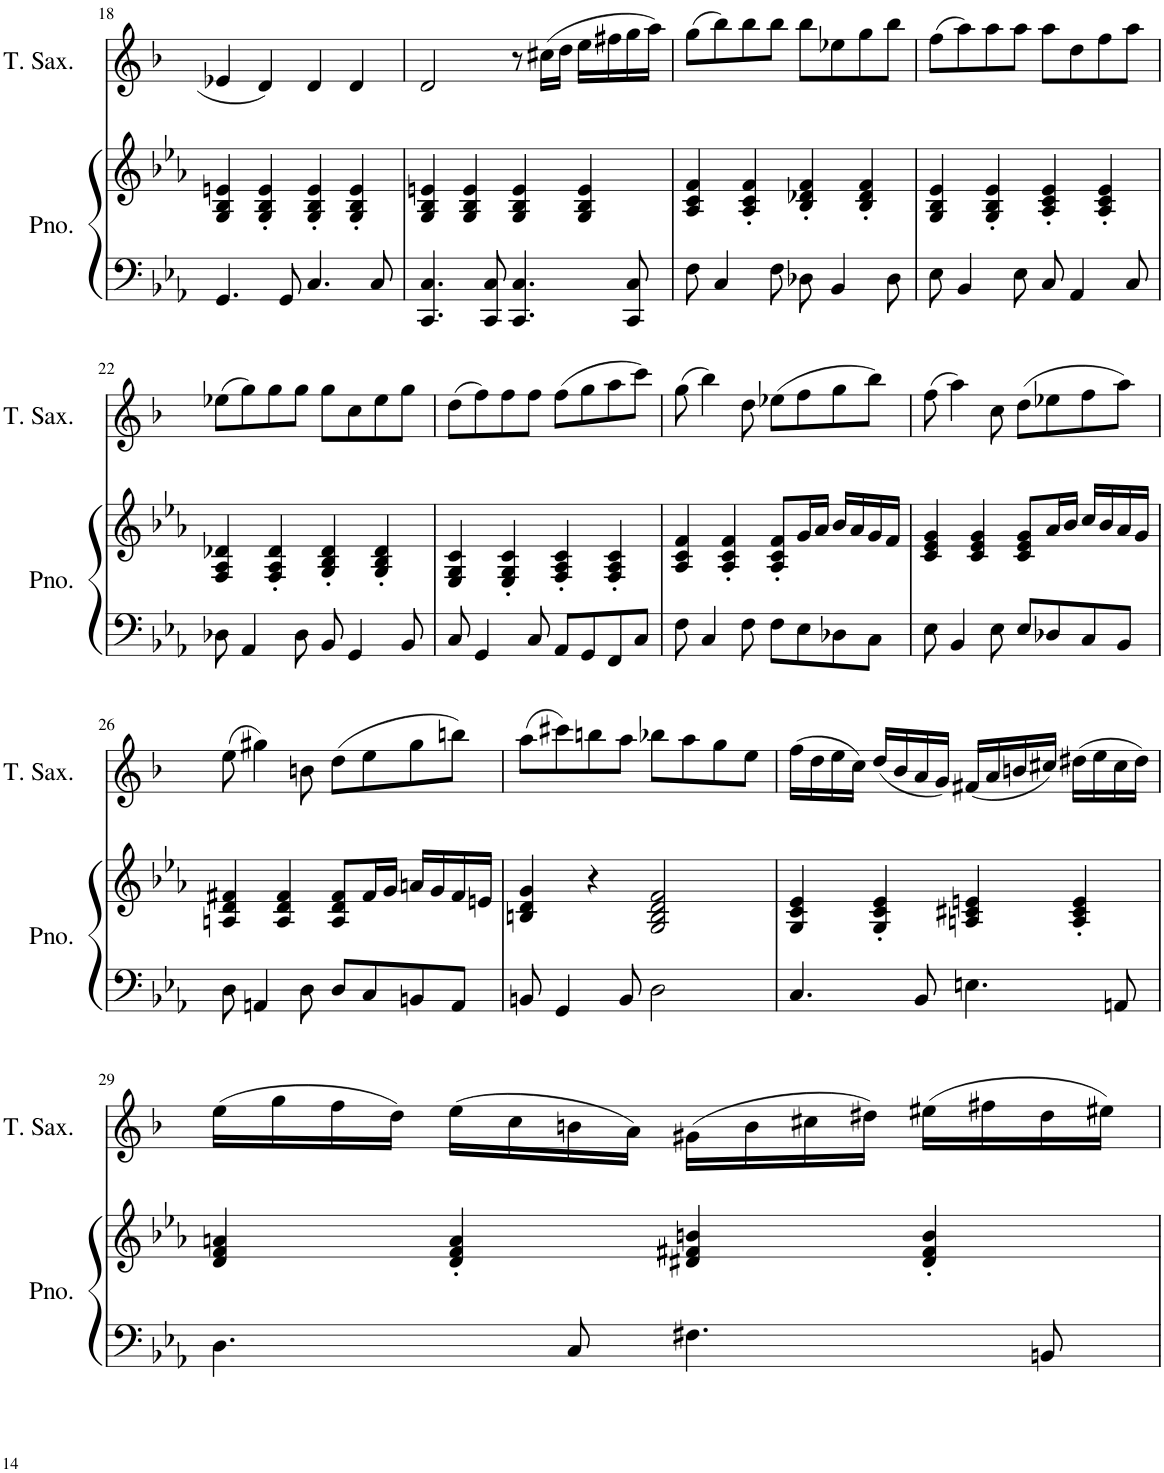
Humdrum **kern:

**kern	**kern	**kern
*part2	*part2	*part1
*staff3	*staff2	*staff1
*I"Piano	*	*I"Tenor Saxophone
*I'Pno.	*	*I'T. Sax.
!!LO:PB:g=z
*clefF4	*clefG2	*clefG2
*	*	*Trd8c14
*k[b-e-a-]	*k[b-e-a-]	*k[b-]
*M4/4	*M4/4	*M4/4
=18	=18	=18
4.GG/	4G/ 4B-/ 4en/	4e-X/
.	4G/' 4B-/' 4e/'	4d/
8GG/	.	.
4.C/	4G/' 4B-/' 4e/'	4d/
.	4G/' 4B-/' 4e/'	4d/
8C/	.	.
=19	=19	=19
4.CC/ 4.C/	4G/ 4B-/ 4en/	2d/
.	4G/ 4B-/ 4e/	.
8CC/ 8C/	.	.
4.CC/ 4.C/	4G/ 4B-/ 4e/	8r
.	.	(16cc#X\LL
.	.	16dd\JJ
.	4G/ 4B-/ 4e/	16ee\LL
.	.	16ff#X\
8CC/ 8C/	.	16gg\
.	.	16aa\JJ)
=20	=20	=20
8F\	4A-/ 4c/ 4f/	(8gg\L
4C/	.	8bb-\)
.	4A-/' 4c/' 4f/'	8bb-\
8F\	.	8bb-\J
8D-X\	4B-/' 4d-X/' 4f/'	8bb-\L
4BB-/	.	8ee-X\
.	4B-/' 4d-/' 4f/'	8gg\
8D-\	.	8bb-\J
=21	=21	=21
8E-\	4G/ 4B-/ 4e-/	(8ff\L
4BB-/	.	8aa\)
.	4G/' 4B-/' 4e-/'	8aa\
8E-\	.	8aa\J
8C/	4A-/' 4c/' 4e-/'	8aa\L
4AA-/	.	8dd\
.	4A-/' 4c/' 4e-/'	8ff\
8C/	.	8aa\J
!!LO:LB:g=z
=22	=22	=22
8D-X\	4F/ 4A-/ 4d-X/	(8ee-X\L
4AA-/	.	8gg\)
.	4F/' 4A-/' 4d-/'	8gg\
8D-\	.	8gg\J
8BB-/	4G/' 4B-/' 4d-/'	8gg\L
4GG/	.	8cc\
.	4G/' 4B-/' 4d-/'	8ee-\
8BB-/	.	8gg\J
=23	=23	=23
8C/	4E-/ 4G/ 4c/	(8dd\L
4GG/	.	8ff\)
.	4E-/' 4G/' 4c/'	8ff\
8C/	.	8ff\J
8AA-/L	4F/' 4A-/' 4c/'	(8ff\L
8GG/	.	8gg\
8FF/	4F/' 4A-/' 4c/'	8aa\
8C/J	.	8ccc\J)
=24	=24	=24
8F\	4A-/ 4c/ 4f/	(8gg\
4C/	.	4bb-\)
.	4A-/' 4c/' 4f/'	.
8F\	.	8dd\
8F\L	8A-/' 8c/' 8f/'L	(8ee-X\L
8E-\	16g/L	8ff\
.	16a-/JJ	.
8D-X\	16b-/LL	8gg\
.	16a-/	.
8C\J	16g/	8bb-\J)
.	16f/JJ	.
=25	=25	=25
8E-\	4c/ 4e-/ 4g/	(8ff\
4BB-/	.	4aa\)
.	4c/ 4e-/ 4g/	.
8E-\	.	8cc\
8E-/L	8c/ 8e-/ 8g/L	(8dd\L
8D-X/	16a-/L	8ee-X\
.	16b-/JJ	.
8C/	16cc/LL	8ff\
.	16b-/	.
8BB-/J	16a-/	8aa\J)
.	16g/JJ	.
!!LO:LB:g=z
=26	=26	=26
8D\	4An/ 4d/ 4f#X/	(8ee\
4AAn/	.	4gg#X\)
.	4A/ 4d/ 4f#/	.
8D\	.	8bn\
8D/L	8A/ 8d/ 8f#/L	(8dd\L
8C/	16f#/L	8ee\
.	16g/JJ	.
8BBn/	16an/LL	8gg#\
.	16g/	.
8AA/J	16f#/	8bbn\J)
.	16en/JJ	.
=27	=27	=27
8BBn/	4Bn/ 4d/ 4g/	(8aa\L
4GG/	.	8ccc#X\)
.	4r	8bbn\
8BB/	.	8aa\J
2D\	2G/ 2B/ 2d/ 2f/	8bb-X\L
.	.	8aa\
.	.	8gg\
.	.	8ee\J
=28	=28	=28
4.C/	4G/ 4c/ 4e-/	(16ff\LL
.	.	16dd\
.	.	16ee\
.	.	16cc\JJ)
.	4G/' 4c/' 4e-/'	(16dd/LL
.	.	16b-/
8BB-/	.	16a/
.	.	16g/JJ)
4.En\	4An/ 4c#X/ 4en/	(16f#X/LL
.	.	16a/
.	.	16bn/
.	.	16cc#X/JJ)
.	4A/' 4c#/' 4e/'	(16dd#X\LL
.	.	16ee\
8AAn/	.	16cc#\
.	.	16dd#\JJ)
!!LO:LB:g=z
=29	=29	=29
4.D\	4d/ 4f/ 4an/	(16ee\LL
.	.	16gg\
.	.	16ff\
.	.	16dd\JJ)
.	4d/' 4f/' 4a/'	(16ee\LL
.	.	16cc\
8C/	.	16bn\
.	.	16a\JJ)
4.F#X\	4d#X/ 4f#X/ 4bn/	(16g#X\LL
.	.	16b\
.	.	16cc#X\
.	.	16dd#X\JJ)
.	4d#/' 4f#/' 4b/'	(16ee#X\LL
.	.	16ff#X\
8BBn/	.	16dd#\
.	.	16ee#X\JJ)
=	=	=
*-	*-	*-
